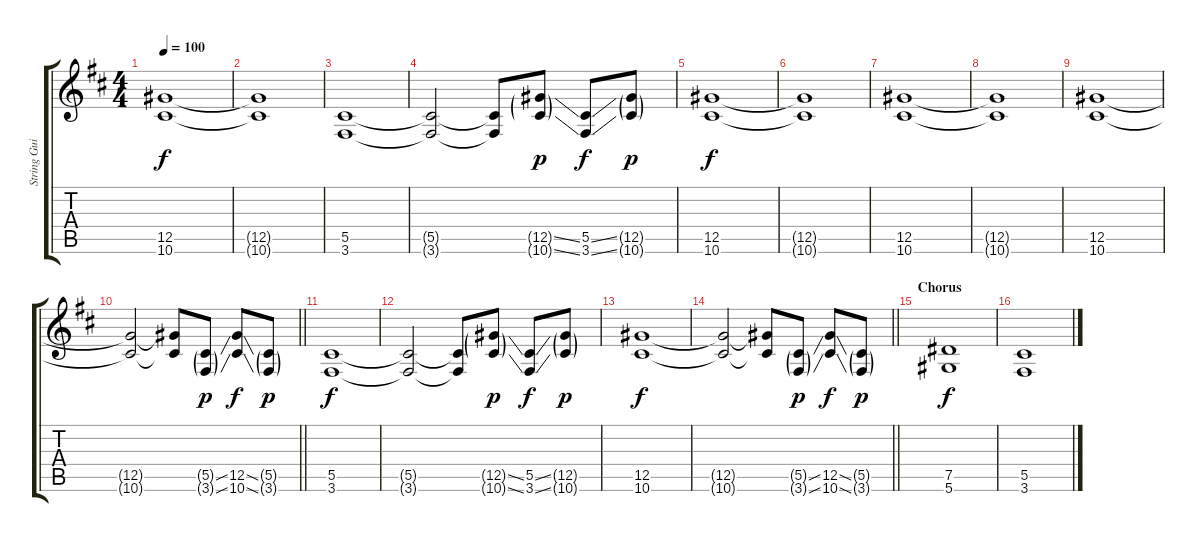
\track ("String Guitar" "String Gui") {instrument distortionguitar}
\staff {score tabs}
\tuning (Eb4 Bb3 Gb3 Db3 Ab2 Eb2) {hide}
\ts (4 4)
\tempo 100
\clef g2
\ks d
(12.5 10.6).1{dy f} |
(12.5{t} 10.6{t}).1 |
(5.5 3.6).1 |
(5.5{t} 3.6{t}).2 (5.5{t} 3.6{t}).8 (12.5{ss g} 10.6{ss g}).8{dy p} (5.5{ss} 3.6{ss}).8{dy f} (12.5{g} 10.6{g}).8{dy p} |
(12.5 10.6).1{dy f} |
(12.5{t} 10.6{t}).1 |
(12.5 10.6).1 |
(12.5{t} 10.6{t}).1 |
(12.5 10.6).1 |
\barLineRight lightlight
(12.5{t} 10.6{t}).2 (12.5{t} 10.6{t}).8 (5.5{ss g} 3.6{ss g}).8{dy p} (12.5{ss} 10.6{ss}).8{dy f} (5.5{g} 3.6{g}).8{dy p} |
(5.5 3.6).1{dy f} |
(5.5{t} 3.6{t}).2 (5.5{t} 3.6{t}).8 (12.5{ss g} 10.6{ss g}).8{dy p} (5.5{ss} 3.6{ss}).8{dy f} (12.5{g} 10.6{g}).8{dy p} |
(12.5 10.6).1{dy f} |
\barLineRight lightlight
(12.5{t} 10.6{t}).2 (12.5{t} 10.6{t}).8 (5.5{ss g} 3.6{ss g}).8{dy p} (12.5{ss} 10.6{ss}).8{dy f} (5.5{g} 3.6{g}).8{dy p} |
\section ("" "Chorus")
(7.5 5.6).1{dy f} |
(5.5 3.6).1
